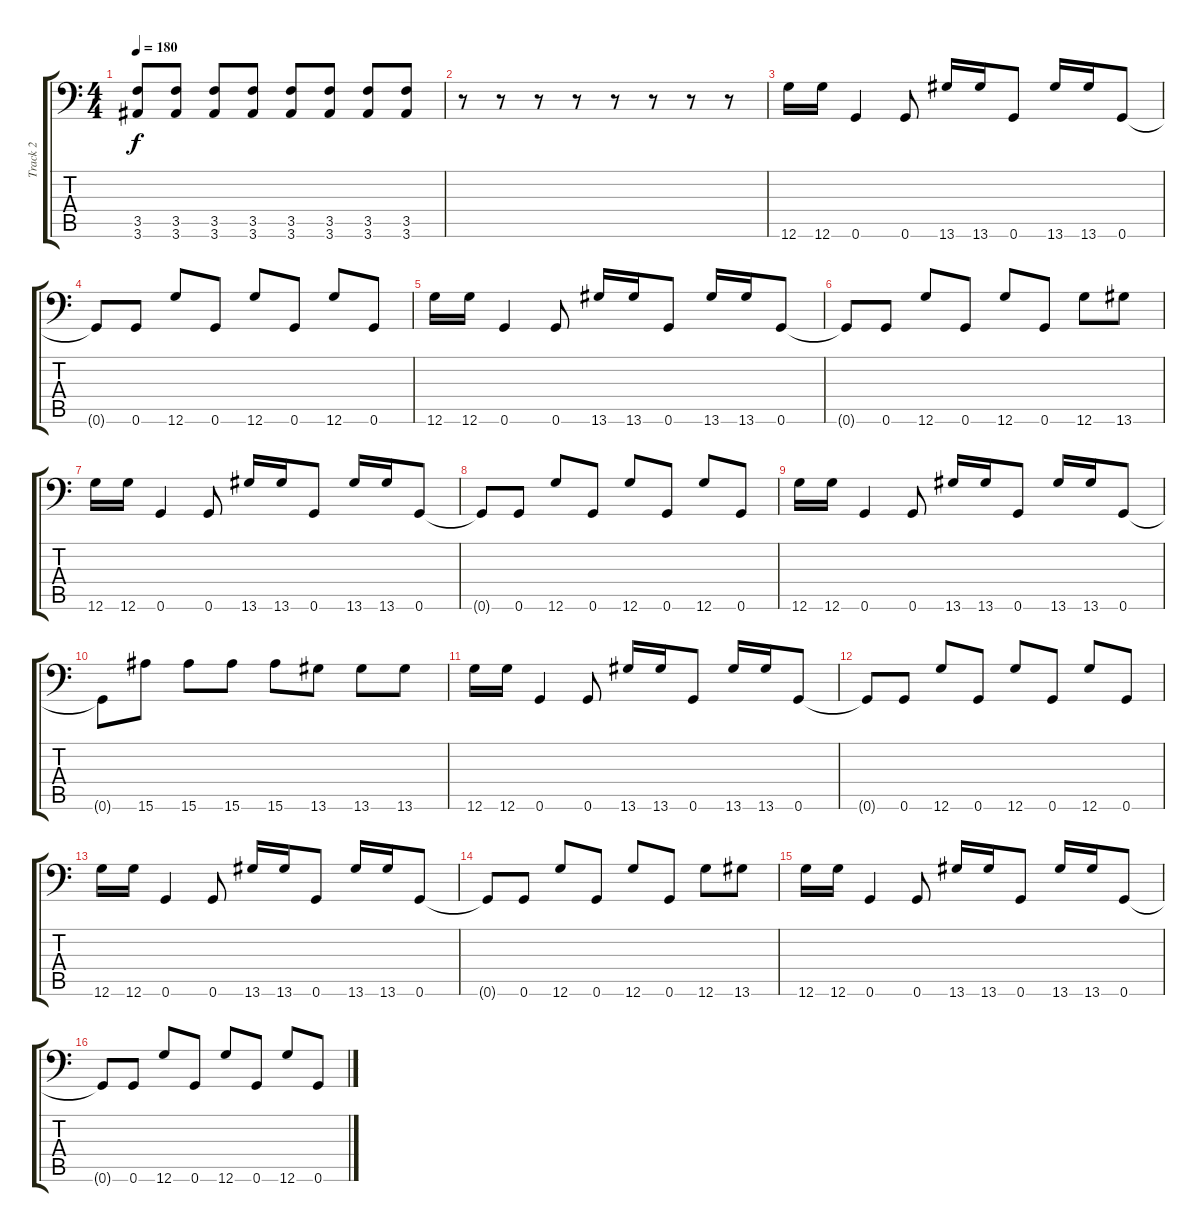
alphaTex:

\track ("Track 2" "Track 2") {instrument overdrivenguitar}
\staff {score tabs}
\tuning (A3 E3 C3 G2 D2 G1) {hide}
\ts (4 4)
\tempo 180
\clef f4
\ks c
(3.5 3.6).8{dy f} (3.5 3.6).8 (3.5 3.6).8 (3.5 3.6).8 (3.5 3.6).8 (3.5 3.6).8 (3.5 3.6).8 (3.5 3.6).8 |
r.8 r.8 r.8 r.8 r.8 r.8 r.8 r.8 |
12.6.16 12.6.16 0.6.4 0.6.8 13.6.16 13.6.16 0.6.8 13.6.16 13.6.16 0.6.8 |
0.6{t}.8 0.6.8 12.6.8 0.6.8 12.6.8 0.6.8 12.6.8 0.6.8 |
12.6.16 12.6.16 0.6.4 0.6.8 13.6.16 13.6.16 0.6.8 13.6.16 13.6.16 0.6.8 |
0.6{t}.8 0.6.8 12.6.8 0.6.8 12.6.8 0.6.8 12.6.8 13.6.8 |
12.6.16 12.6.16 0.6.4 0.6.8 13.6.16 13.6.16 0.6.8 13.6.16 13.6.16 0.6.8 |
0.6{t}.8 0.6.8 12.6.8 0.6.8 12.6.8 0.6.8 12.6.8 0.6.8 |
12.6.16 12.6.16 0.6.4 0.6.8 13.6.16 13.6.16 0.6.8 13.6.16 13.6.16 0.6.8 |
0.6{t}.8 15.6.8 15.6.8 15.6.8 15.6.8 13.6.8 13.6.8 13.6.8 |
12.6.16 12.6.16 0.6.4 0.6.8 13.6.16 13.6.16 0.6.8 13.6.16 13.6.16 0.6.8 |
0.6{t}.8 0.6.8 12.6.8 0.6.8 12.6.8 0.6.8 12.6.8 0.6.8 |
12.6.16 12.6.16 0.6.4 0.6.8 13.6.16 13.6.16 0.6.8 13.6.16 13.6.16 0.6.8 |
0.6{t}.8 0.6.8 12.6.8 0.6.8 12.6.8 0.6.8 12.6.8 13.6.8 |
12.6.16 12.6.16 0.6.4 0.6.8 13.6.16 13.6.16 0.6.8 13.6.16 13.6.16 0.6.8 |
0.6{t}.8 0.6.8 12.6.8 0.6.8 12.6.8 0.6.8 12.6.8 0.6.8
